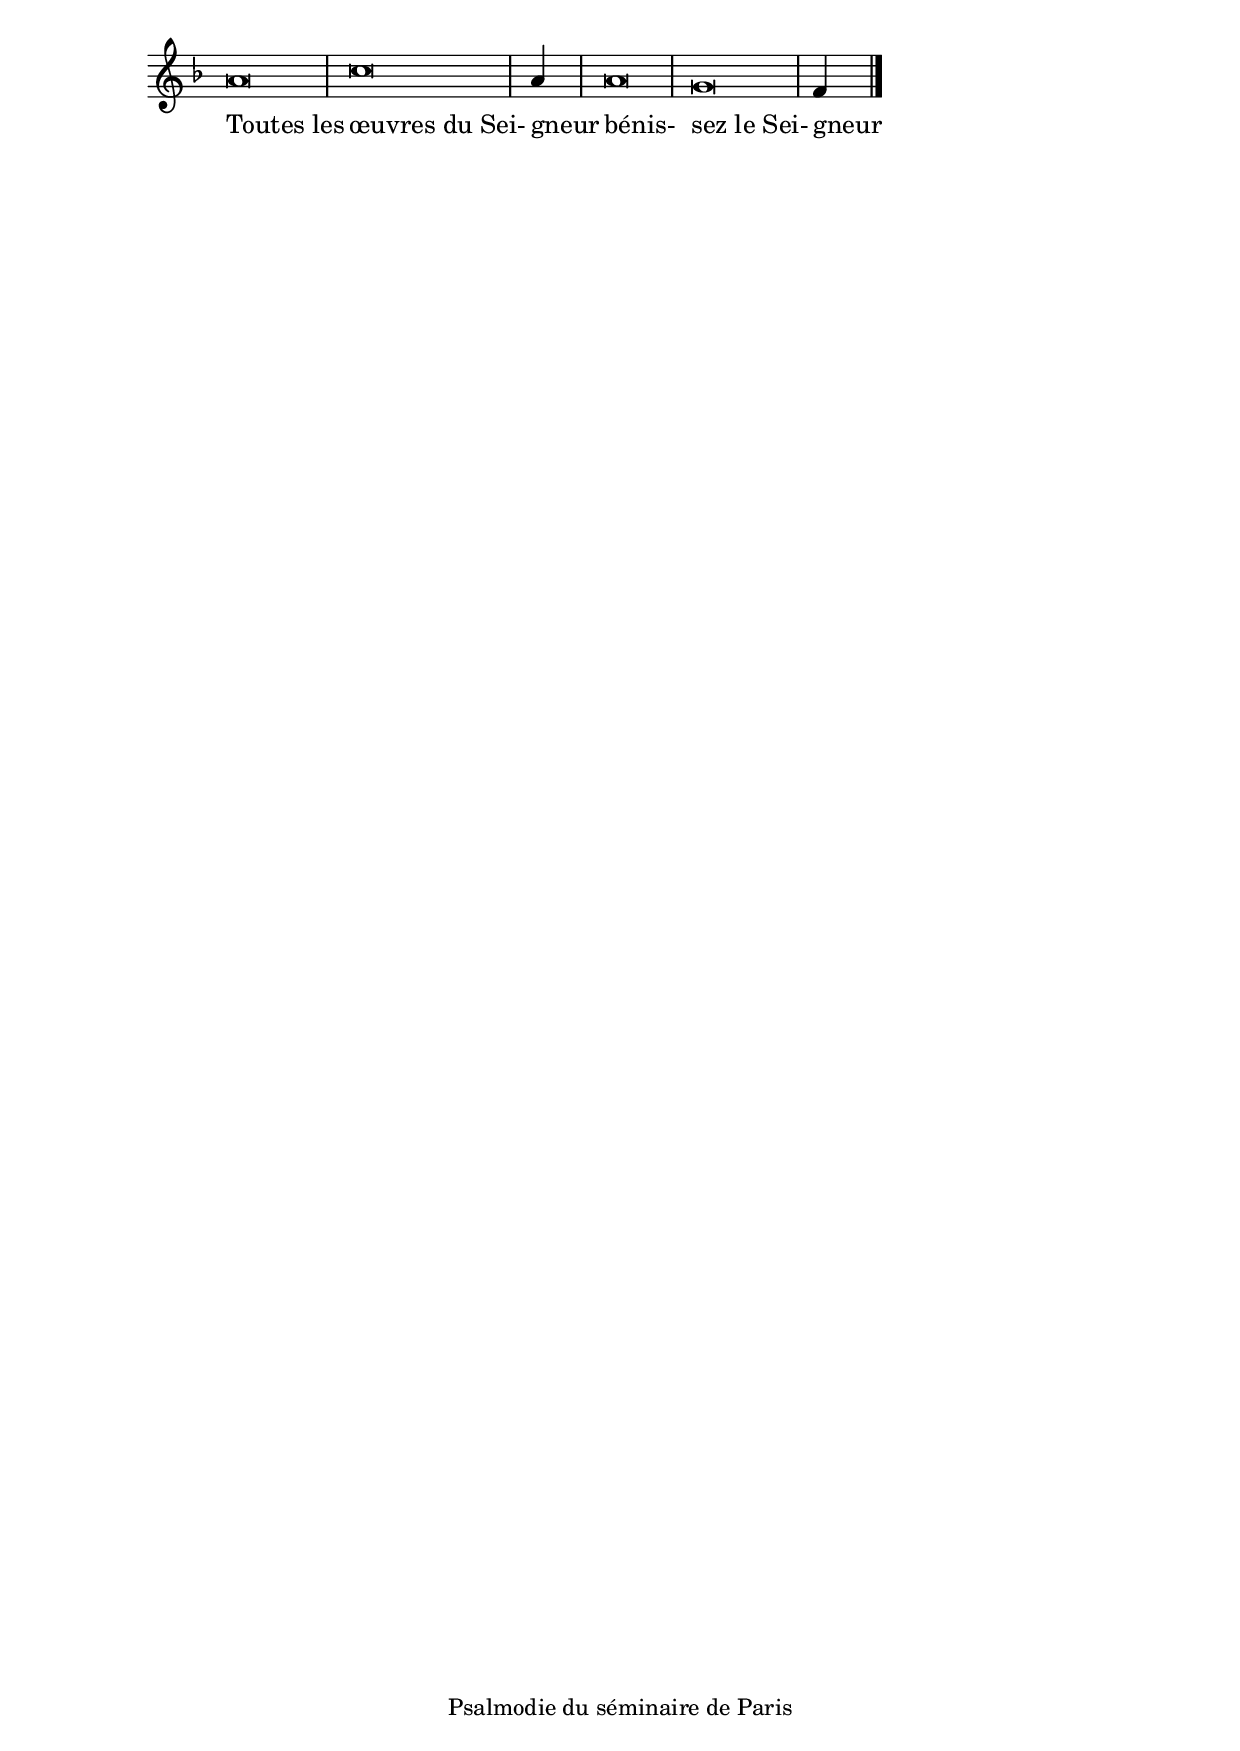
\version "2.20.0"
\language "italiano"

stemOff = \hide Staff.Stem
stemOn  = \undo \stemOff

\header {
  %title = "Cantique de l'Ancien Testament 41"
  %tagline = ##f
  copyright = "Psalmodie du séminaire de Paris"
}

\score {
  \new Staff \with { \remove "Time_signature_engraver" }
  \relative
  {
    \key fa \major
    \cadenzaOn
    \stemOff la'\breve \bar "|" do\breve \bar "|" \stemOn la4
    \bar "|"
    \stemOff la\breve \bar "|" sol\breve \bar "|" \stemOn fa4
    \bar "|."
  }
  \addlyrics{
      \override LyricText.self-alignment-X = #LEFT
      "Toutes les" "œuvres du Sei-" "gneur"
      "bénis-" "sez le Sei-" "gneur"
    }
}